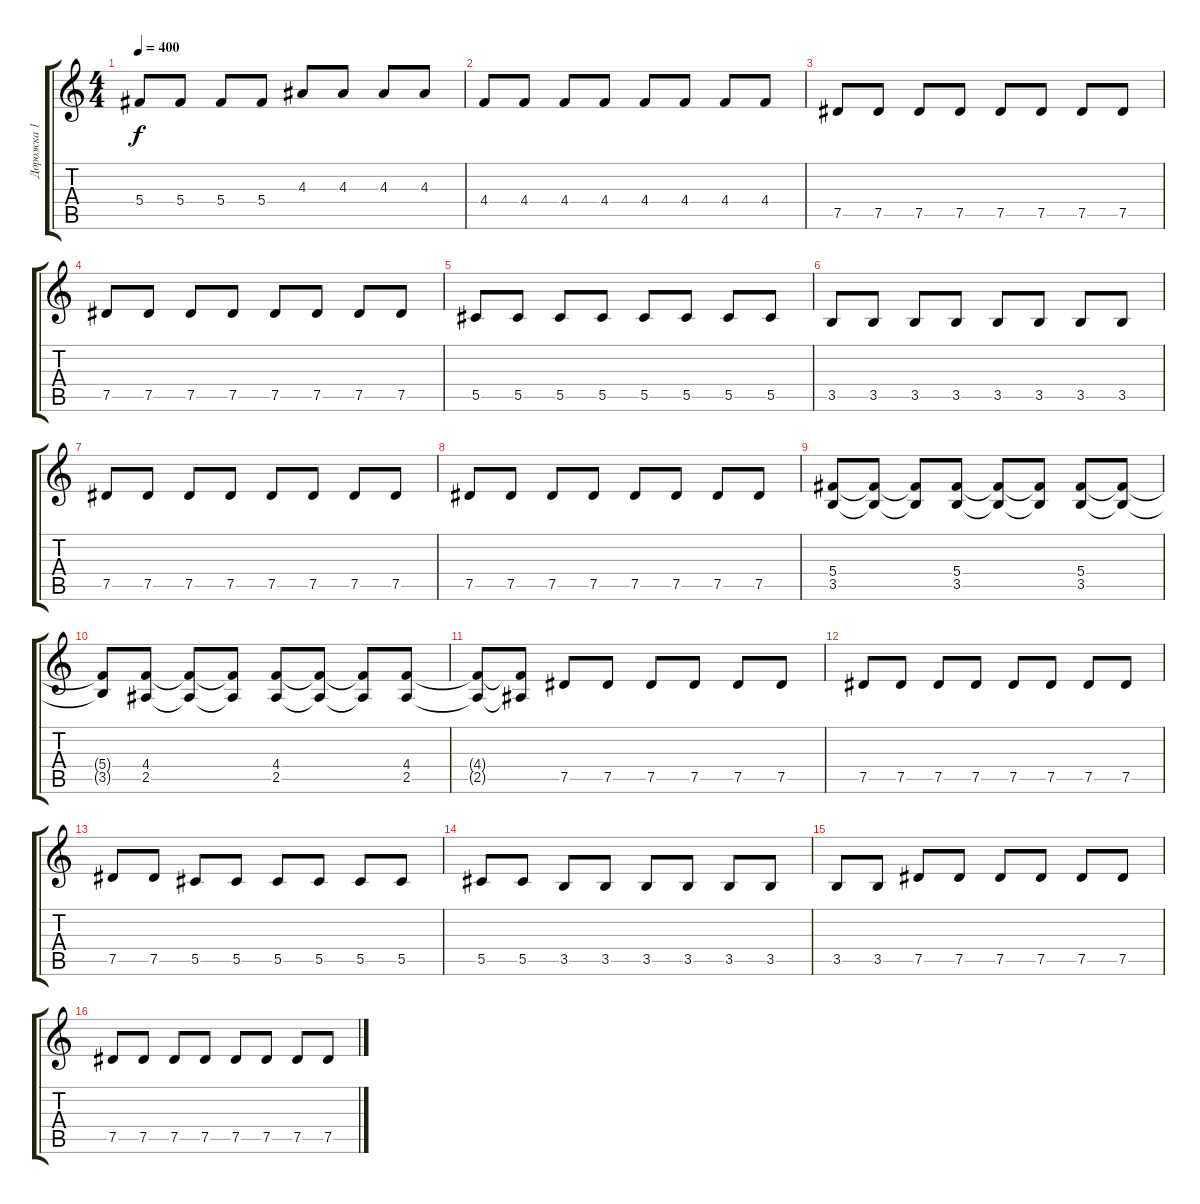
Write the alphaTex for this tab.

\track ("Дорожка 1" "Дорожка 1") {instrument overdrivenguitar}
\staff {score tabs}
\tuning (Eb4 Bb3 Gb3 Db3 Ab2 Eb2) {hide}
\ts (4 4)
\tempo 400
\clef g2
\ks c
5.4.8{dy f} 5.4.8 5.4.8 5.4.8 4.3.8 4.3.8 4.3.8 4.3.8 |
4.4.8 4.4.8 4.4.8 4.4.8 4.4.8 4.4.8 4.4.8 4.4.8 |
7.5.8 7.5.8 7.5.8 7.5.8 7.5.8 7.5.8 7.5.8 7.5.8 |
7.5.8 7.5.8 7.5.8 7.5.8 7.5.8 7.5.8 7.5.8 7.5.8 |
5.5.8 5.5.8 5.5.8 5.5.8 5.5.8 5.5.8 5.5.8 5.5.8 |
3.5.8 3.5.8 3.5.8 3.5.8 3.5.8 3.5.8 3.5.8 3.5.8 |
7.5.8 7.5.8 7.5.8 7.5.8 7.5.8 7.5.8 7.5.8 7.5.8 |
7.5.8 7.5.8 7.5.8 7.5.8 7.5.8 7.5.8 7.5.8 7.5.8 |
(5.4 3.5).8 (5.4{t} 3.5{t}).8 (5.4{t} 3.5{t}).8 (5.4 3.5).8 (5.4{t} 3.5{t}).8 (5.4{t} 3.5{t}).8 (5.4 3.5).8 (5.4{t} 3.5{t}).8 |
(5.4{t} 3.5{t}).8 (4.4 2.5).8 (4.4{t} 2.5{t}).8 (4.4{t} 2.5{t}).8 (4.4 2.5).8 (4.4{t} 2.5{t}).8 (4.4{t} 2.5{t}).8 (4.4 2.5).8 |
(4.4{t} 2.5{t}).8 (4.4{t} 2.5{t}).8 7.5.8 7.5.8 7.5.8 7.5.8 7.5.8 7.5.8 |
7.5.8 7.5.8 7.5.8 7.5.8 7.5.8 7.5.8 7.5.8 7.5.8 |
7.5.8 7.5.8 5.5.8 5.5.8 5.5.8 5.5.8 5.5.8 5.5.8 |
5.5.8 5.5.8 3.5.8 3.5.8 3.5.8 3.5.8 3.5.8 3.5.8 |
3.5.8 3.5.8 7.5.8 7.5.8 7.5.8 7.5.8 7.5.8 7.5.8 |
7.5.8 7.5.8 7.5.8 7.5.8 7.5.8 7.5.8 7.5.8 7.5.8
